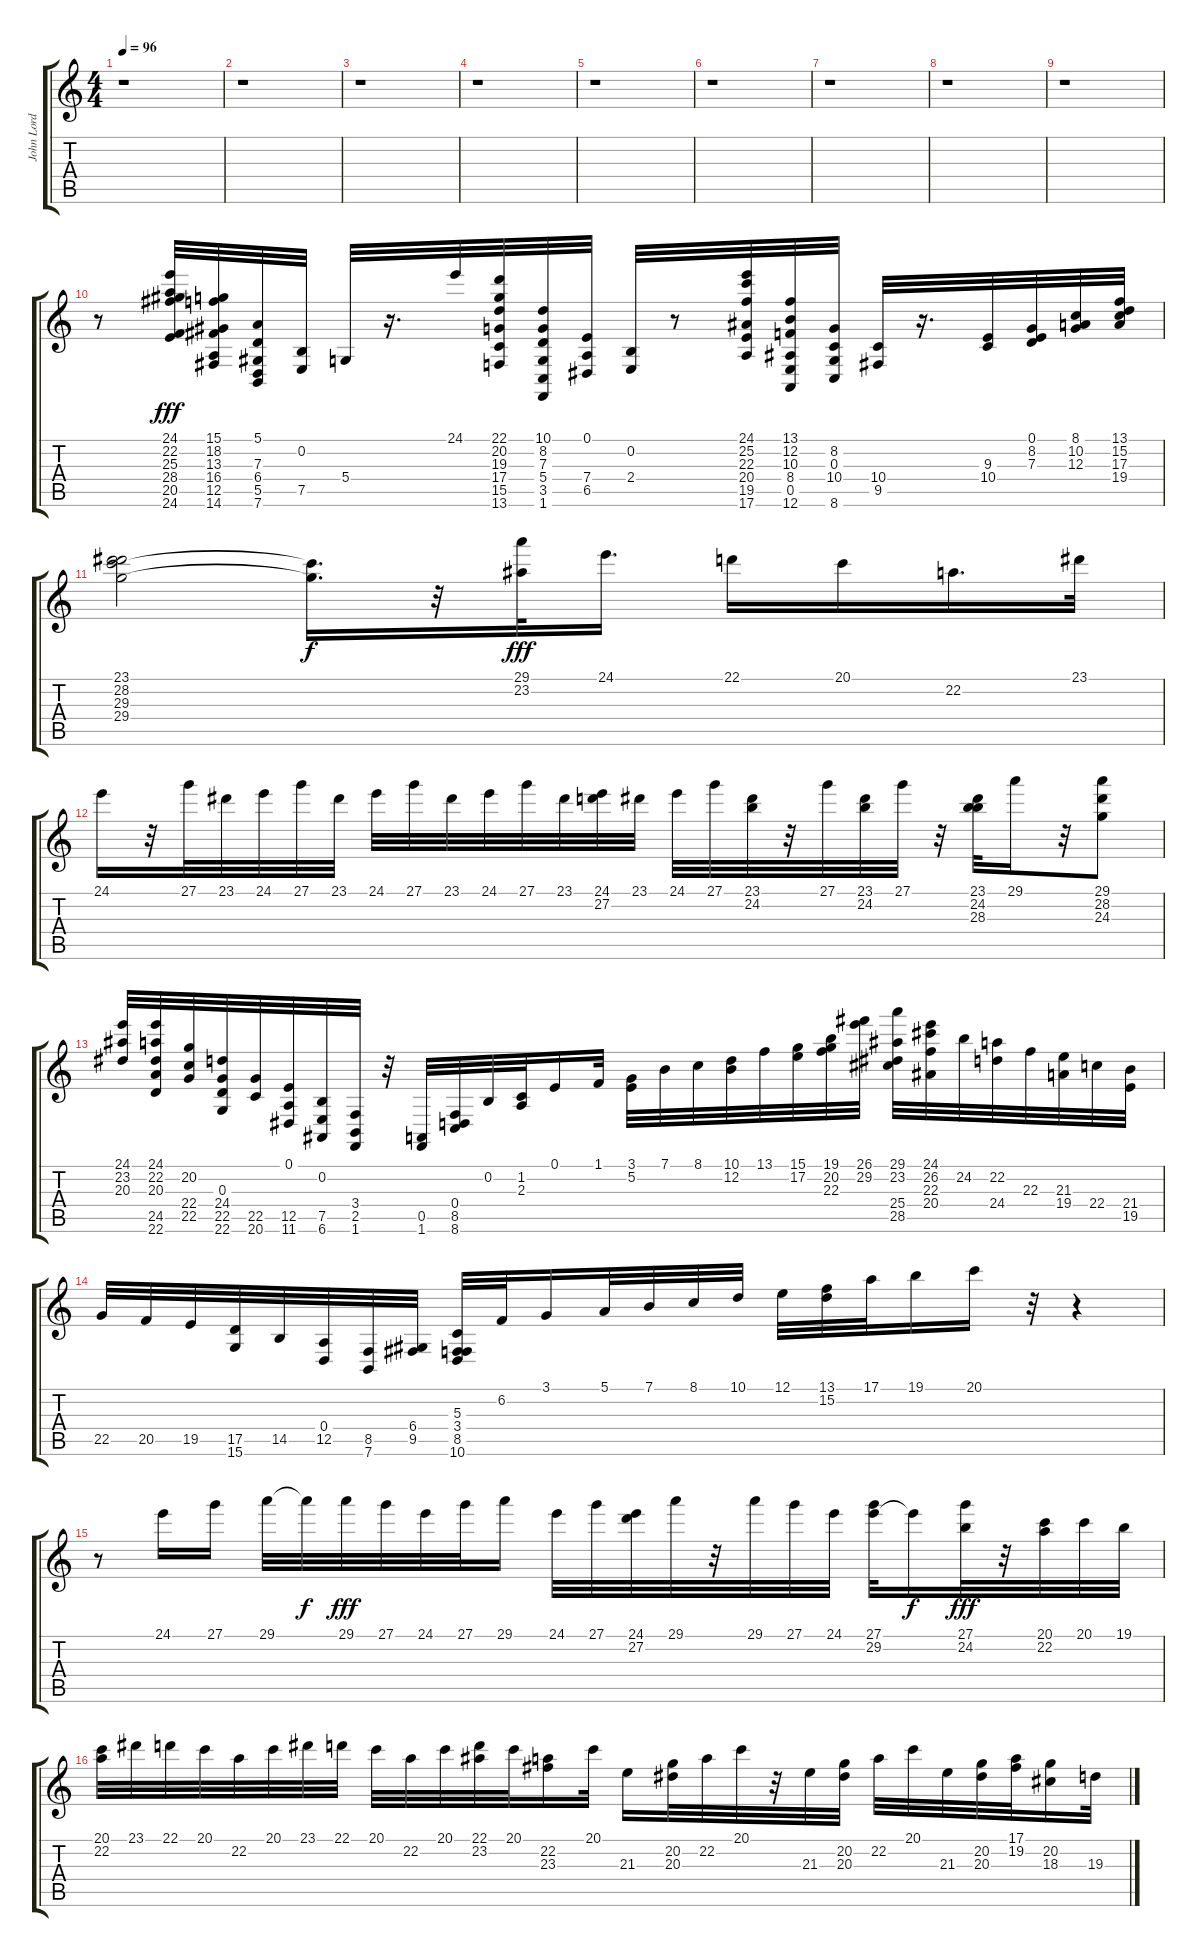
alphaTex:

\track ("John Lord" "John Lord") {instrument rockorgan}
\staff {score tabs}
\tuning (E4 B3 G3 D3 A2 E2) {hide}
\ts (4 4)
\tempo 96
\clef g2
\ks c
r.1{dy f} |
r.1 |
r.1 |
r.1 |
r.1 |
r.1 |
r.1 |
r.1 |
r.1 |
r.8 (24.1 22.2 25.3 28.4 20.5 24.6).32{dy fff instrument rockorgan} (15.1 18.2 13.3 16.4 12.5 14.6).32 (5.1 7.3 6.4 5.5 7.6).32 (0.2 7.5).32 5.4.32 r.16{d} 24.1.32 (22.1 20.2 19.3 17.4 15.5 13.6).32 (10.1 8.2 7.3 5.4 3.5 1.6).32 (0.1 7.4 6.5).32 (0.2 2.4).32 r.8 (24.1 25.2 22.3 20.4 19.5 17.6).32 (13.1 12.2 10.3 8.4 0.5 12.6).32 (8.2 0.3 10.4 8.6).32 (10.4 9.5).32 r.16{d} (9.3 10.4).32 (0.1 8.2 7.3).32 (8.1 10.2 12.3).32 (13.1 15.2 17.3 19.4).32 |
(23.1 28.2 29.3 29.4).2 (29.3{t} 29.4{t}).16{d dy f} r.32 (29.1 23.2).32{dy fff} 24.1.16{d} 22.1.16 20.1.16 22.2.16{d} 23.1.32 |
24.1.16 r.32 27.1.32 23.1.32 24.1.32 27.1.32 23.1.32 24.1.32 27.1.32 23.1.32 24.1.32 27.1.32 23.1.32 (24.1 27.2).32 23.1.32 24.1.32 27.1.32 (23.1 24.2).32 r.32 27.1.32 (23.1 24.2).32 27.1.32 r.32 (23.1 24.2 28.3).32 29.1.16 r.32 (29.1 28.2 24.3).8 |
(24.1 23.2 20.3).32 (24.1 22.2 20.3 24.5 22.6).32 (20.2 22.4 22.5).32 (0.3 24.4 22.5 22.6).32 (22.5 20.6).32 (0.1 12.5 11.6).32 (0.2 7.5 6.6).32 (3.4 2.5 1.6).32 r.32 (0.5 1.6).32 (0.4 8.5 8.6).32 0.2.32 (1.2 2.3).32 0.1.16 1.1.32 (3.1 5.2).32 7.1.32 8.1.32 (10.1 12.2).32 13.1.32 (15.1 17.2).32 (19.1 20.2 22.3).32 (26.1 29.2).32 (29.1 23.2 25.4 28.5).32 (24.1 26.2 22.3 20.4).32 24.2.32 (22.2 24.4).32 22.3.32 (21.3 19.4).32 22.4.32 (21.4 19.5).32 |
22.5.32 20.5.32 19.5.32 (17.5 15.6).32 14.5.32 (0.4 12.5).32 (8.5 7.6).32 (6.4 9.5).32 (5.3 3.4 8.5 10.6).32 6.2.32 3.1.16 5.1.32 7.1.32 8.1.32 10.1.32 12.1.32 (13.1 15.2).32 17.1.32 19.1.16 20.1.16 r.32 r.4 |
r.8 24.1.16 27.1.16 29.1.32 29.1{t}.32{dy f} 29.1.32{dy fff} 27.1.32 24.1.32 27.1.32 29.1.16 24.1.32 27.1.32 (24.1 27.2).32 29.1.32 r.32 29.1.32 27.1.32 24.1.32 (27.1 29.2).32 29.2{t}.16{dy f} (27.1 24.2).32{dy fff} r.32 (20.1 22.2).32 20.1.32 19.1.32 |
(20.1 22.2).32 23.1.32 22.1.32 20.1.32 22.2.32 20.1.32 23.1.32 22.1.32 20.1.32 22.2.32 20.1.32 (22.1 23.2).32 20.1.32 (22.2 23.3).16 20.1.32 21.3.16 (20.2 20.3).32 22.2.32 20.1.32 r.32 21.3.32 (20.2 20.3).32 22.2.32 20.1.32 21.3.32 (20.2 20.3).32 (17.1 19.2).32 (20.2 18.3).16 19.3.32
